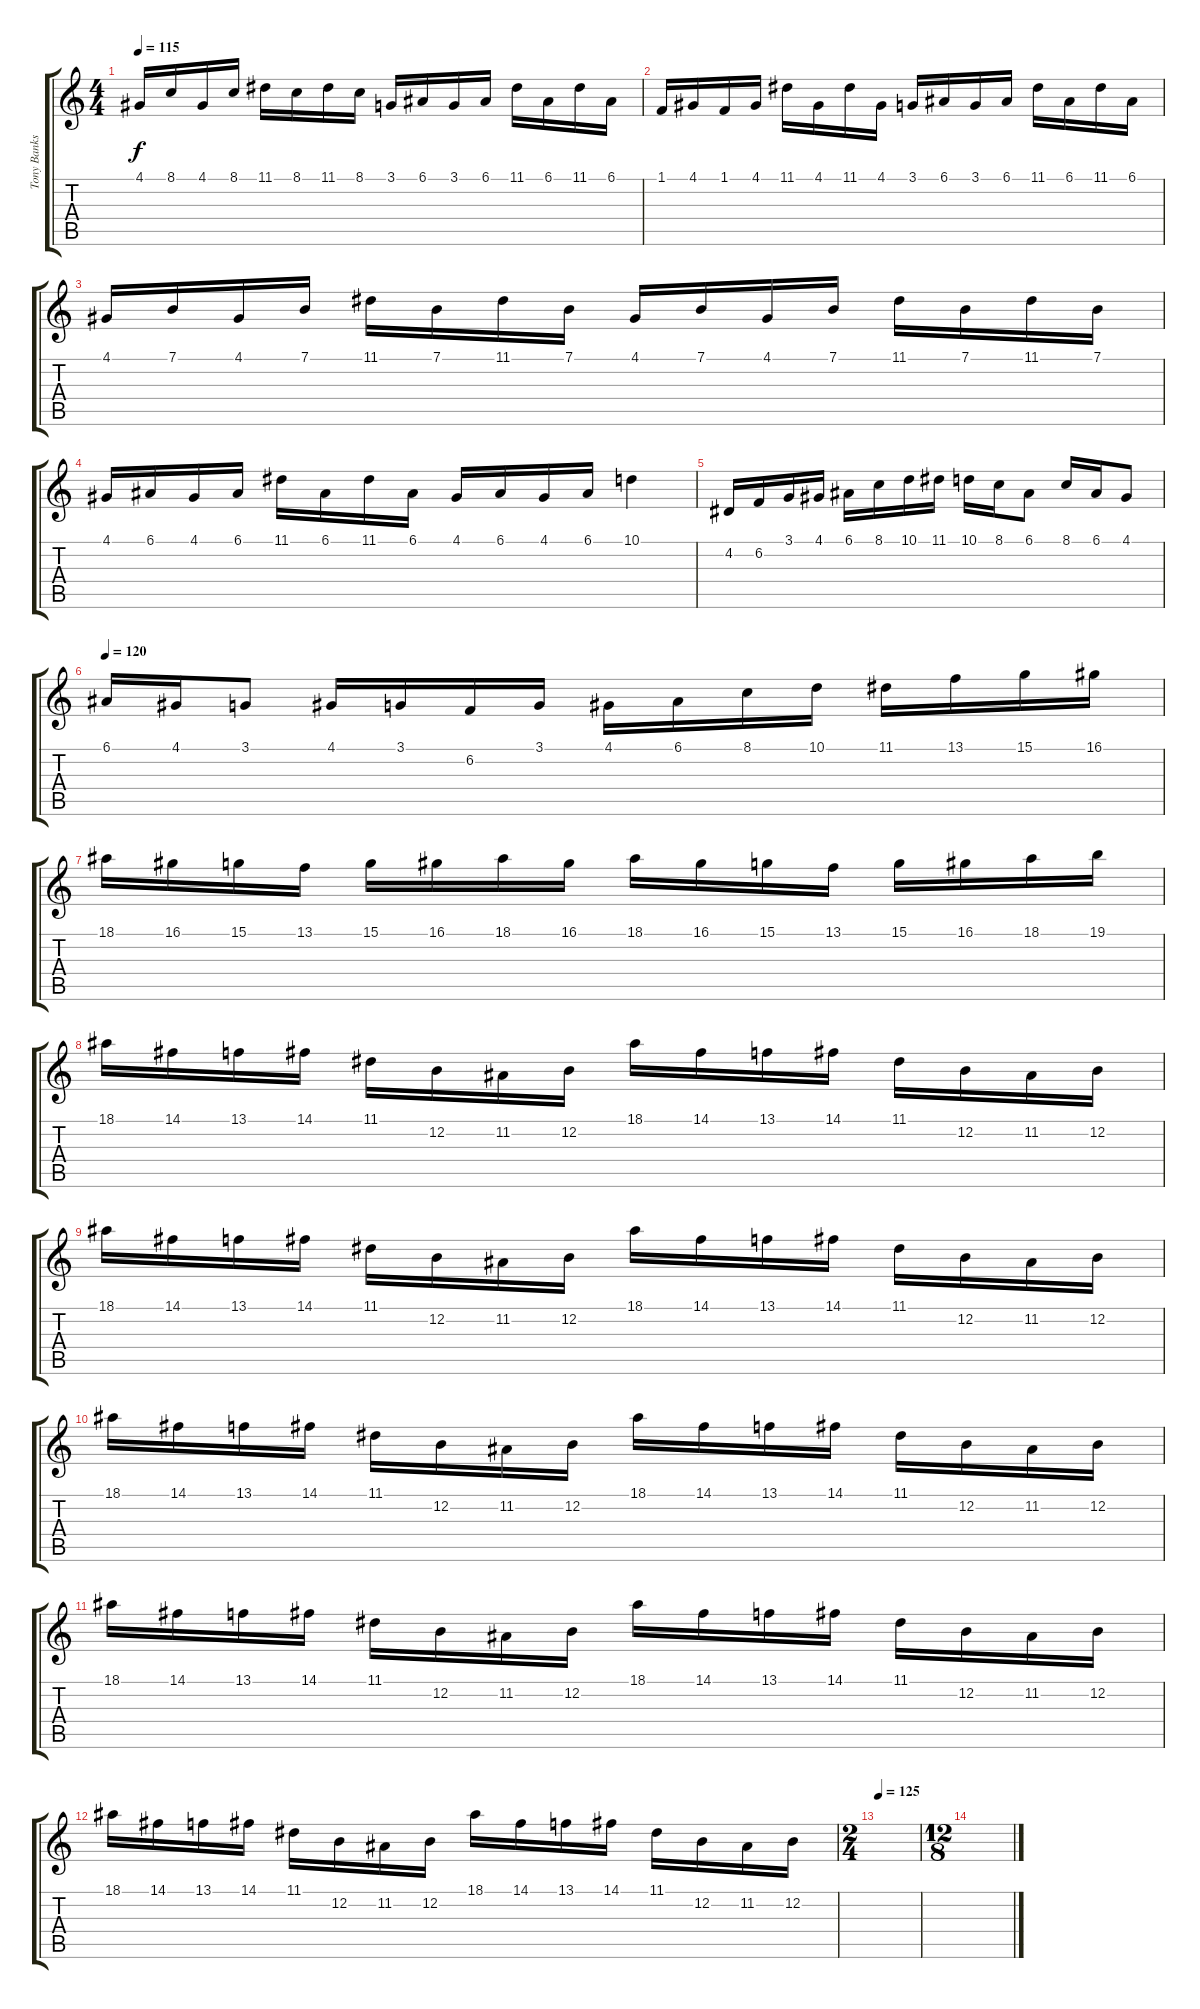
\track ("Tony Banks (keyboard solo)" "Tony Banks") {instrument lead1square}
\staff {score tabs}
\tuning (E4 B3 G3 D3 A2 E2) {hide}
\ts (4 4)
\tempo 115
\clef g2
\ks c
4.1.16{dy f} 8.1.16 4.1.16 8.1.16 11.1.16 8.1.16 11.1.16 8.1.16 3.1.16 6.1.16 3.1.16 6.1.16 11.1.16 6.1.16 11.1.16 6.1.16 |
1.1.16 4.1.16 1.1.16 4.1.16 11.1.16 4.1.16 11.1.16 4.1.16 3.1.16 6.1.16 3.1.16 6.1.16 11.1.16 6.1.16 11.1.16 6.1.16 |
4.1.16 7.1.16 4.1.16 7.1.16 11.1.16 7.1.16 11.1.16 7.1.16 4.1.16 7.1.16 4.1.16 7.1.16 11.1.16 7.1.16 11.1.16 7.1.16 |
4.1.16 6.1.16 4.1.16 6.1.16 11.1.16 6.1.16 11.1.16 6.1.16 4.1.16 6.1.16 4.1.16 6.1.16 10.1.4 |
4.2.16 6.2.16 3.1.16 4.1.16 6.1.16 8.1.16 10.1.16 11.1.16 10.1.16 8.1.16 6.1.8 8.1.16 6.1.16 4.1.8 |
\tempo 120
6.1.16 4.1.16 3.1.8 4.1.16 3.1.16 6.2.16 3.1.16 4.1.16 6.1.16 8.1.16 10.1.16 11.1.16 13.1.16 15.1.16 16.1.16 |
18.1.16 16.1.16 15.1.16 13.1.16 15.1.16 16.1.16 18.1.16 16.1.16 18.1.16 16.1.16 15.1.16 13.1.16 15.1.16 16.1.16 18.1.16 19.1.16 |
18.1.16 14.1.16 13.1.16 14.1.16 11.1.16 12.2.16 11.2.16 12.2.16 18.1.16 14.1.16 13.1.16 14.1.16 11.1.16 12.2.16 11.2.16 12.2.16 |
18.1.16{volume 9} 14.1.16 13.1.16 14.1.16 11.1.16 12.2.16 11.2.16 12.2.16 18.1.16 14.1.16 13.1.16 14.1.16 11.1.16 12.2.16 11.2.16 12.2.16 |
18.1.16{volume 7} 14.1.16 13.1.16 14.1.16 11.1.16 12.2.16 11.2.16 12.2.16 18.1.16 14.1.16 13.1.16 14.1.16 11.1.16 12.2.16 11.2.16 12.2.16 |
18.1.16{volume 5} 14.1.16 13.1.16 14.1.16 11.1.16 12.2.16 11.2.16 12.2.16 18.1.16 14.1.16 13.1.16 14.1.16 11.1.16 12.2.16 11.2.16 12.2.16 |
18.1.16{volume 0} 14.1.16 13.1.16 14.1.16 11.1.16 12.2.16 11.2.16 12.2.16 18.1.16 14.1.16 13.1.16 14.1.16 11.1.16 12.2.16 11.2.16 12.2.16 |
\ts (2 4)
\tempo 125
|
\ts (12 8)
